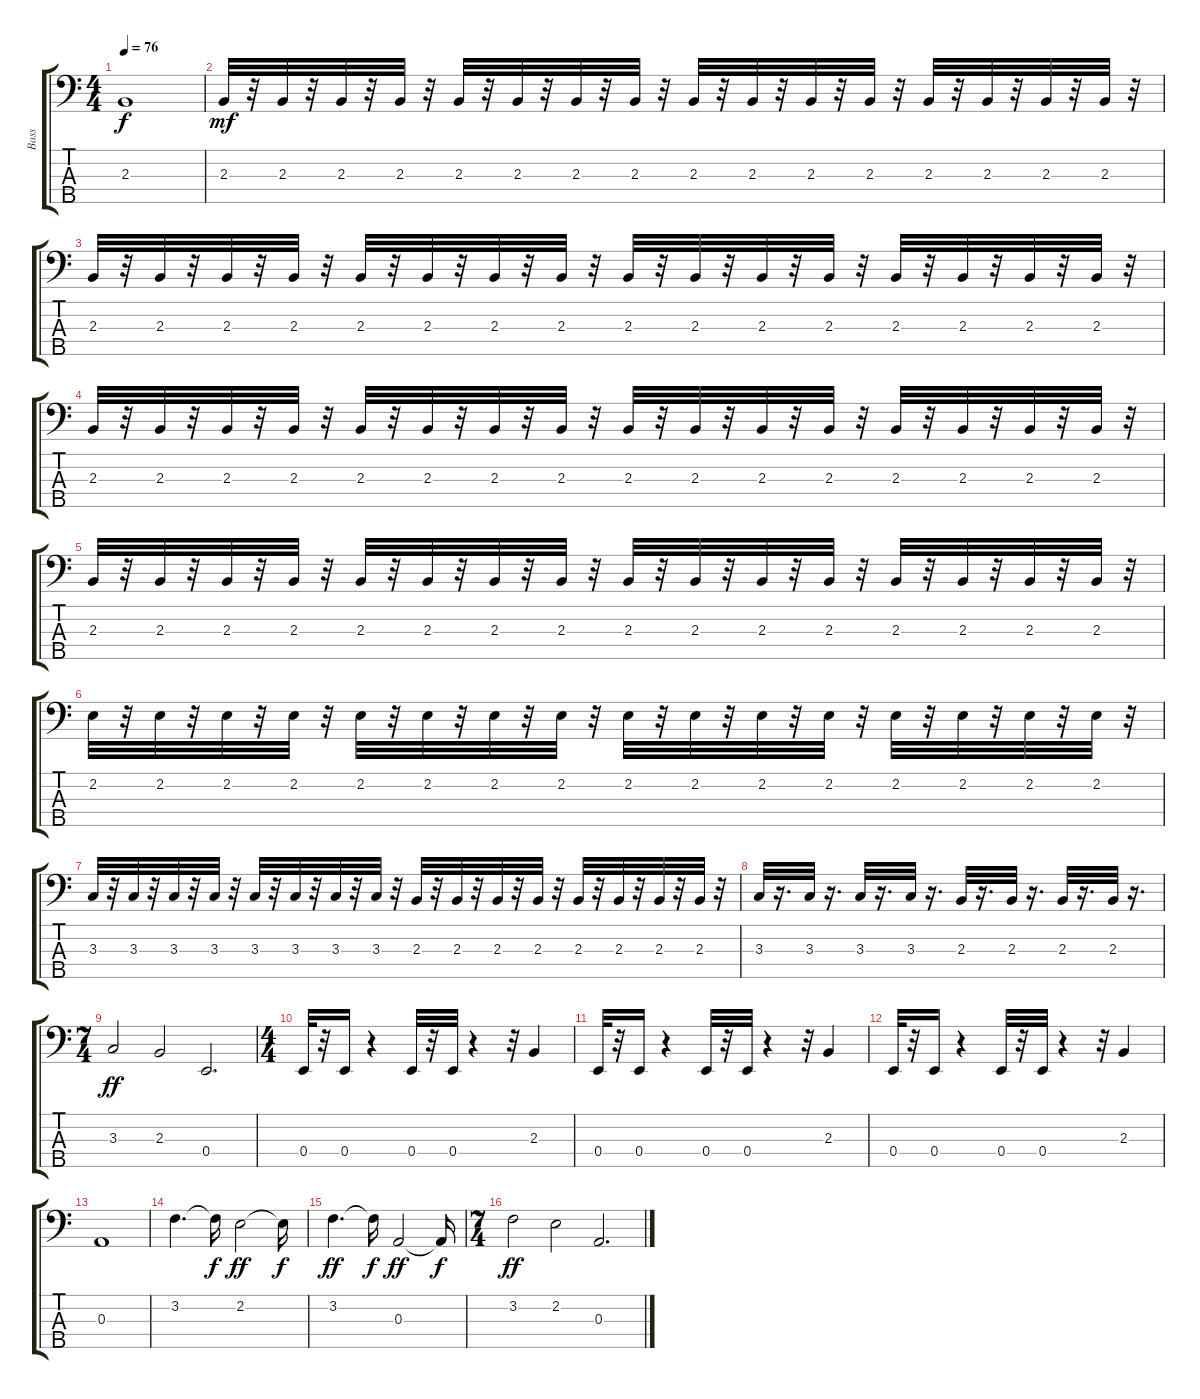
\track ("Bass" "Bass") {instrument electricbassfinger}
\staff {score tabs}
\tuning (G2 D2 A1 E1 B0) {hide}
\ts (4 4)
\tempo 76
\clef f4
\ks c
2.3{t}.1{dy f} |
2.3.32{dy mf} r.32 2.3.32 r.32 2.3.32 r.32 2.3.32 r.32 2.3.32 r.32 2.3.32 r.32 2.3.32 r.32 2.3.32 r.32 2.3.32 r.32 2.3.32 r.32 2.3.32 r.32 2.3.32 r.32 2.3.32 r.32 2.3.32 r.32 2.3.32 r.32 2.3.32 r.32 |
2.3.32 r.32 2.3.32 r.32 2.3.32 r.32 2.3.32 r.32 2.3.32 r.32 2.3.32 r.32 2.3.32 r.32 2.3.32 r.32 2.3.32 r.32 2.3.32 r.32 2.3.32 r.32 2.3.32 r.32 2.3.32 r.32 2.3.32 r.32 2.3.32 r.32 2.3.32 r.32 |
2.3.32 r.32 2.3.32 r.32 2.3.32 r.32 2.3.32 r.32 2.3.32 r.32 2.3.32 r.32 2.3.32 r.32 2.3.32 r.32 2.3.32 r.32 2.3.32 r.32 2.3.32 r.32 2.3.32 r.32 2.3.32 r.32 2.3.32 r.32 2.3.32 r.32 2.3.32 r.32 |
2.3.32 r.32 2.3.32 r.32 2.3.32 r.32 2.3.32 r.32 2.3.32 r.32 2.3.32 r.32 2.3.32 r.32 2.3.32 r.32 2.3.32 r.32 2.3.32 r.32 2.3.32 r.32 2.3.32 r.32 2.3.32 r.32 2.3.32 r.32 2.3.32 r.32 2.3.32 r.32 |
2.2.32 r.32 2.2.32 r.32 2.2.32 r.32 2.2.32 r.32 2.2.32 r.32 2.2.32 r.32 2.2.32 r.32 2.2.32 r.32 2.2.32 r.32 2.2.32 r.32 2.2.32 r.32 2.2.32 r.32 2.2.32 r.32 2.2.32 r.32 2.2.32 r.32 2.2.32 r.32 |
3.3.32 r.32 3.3.32 r.32 3.3.32 r.32 3.3.32 r.32 3.3.32 r.32 3.3.32 r.32 3.3.32 r.32 3.3.32 r.32 2.3.32 r.32 2.3.32 r.32 2.3.32 r.32 2.3.32 r.32 2.3.32 r.32 2.3.32 r.32 2.3.32 r.32 2.3.32 r.32 |
3.3.32 r.16{d} 3.3.32 r.16{d} 3.3.32 r.16{d} 3.3.32 r.16{d} 2.3.32 r.16{d} 2.3.32 r.16{d} 2.3.32 r.16{d} 2.3.32 r.16{d} |
\ts (7 4)
3.3.2{dy ff} 2.3.2 0.4.2{d} |
\ts (4 4)
0.4.32 r.32 0.4.16 r.4 0.4.32 r.32 0.4.32 r.4 r.32 2.3.4 |
0.4.32 r.32 0.4.16 r.4 0.4.32 r.32 0.4.32 r.4 r.32 2.3.4 |
0.4.32 r.32 0.4.16 r.4 0.4.32 r.32 0.4.32 r.4 r.32 2.3.4 |
0.3.1 |
3.2.4{d} 3.2{t}.16{dy f} 2.2.2{dy ff} 2.2{t}.16{dy f} |
3.2.4{d dy ff} 3.2{t}.16{dy f} 0.3.2{dy ff} 0.3{t}.16{dy f} |
\ts (7 4)
3.2.2{dy ff} 2.2.2 0.3.2{d}
